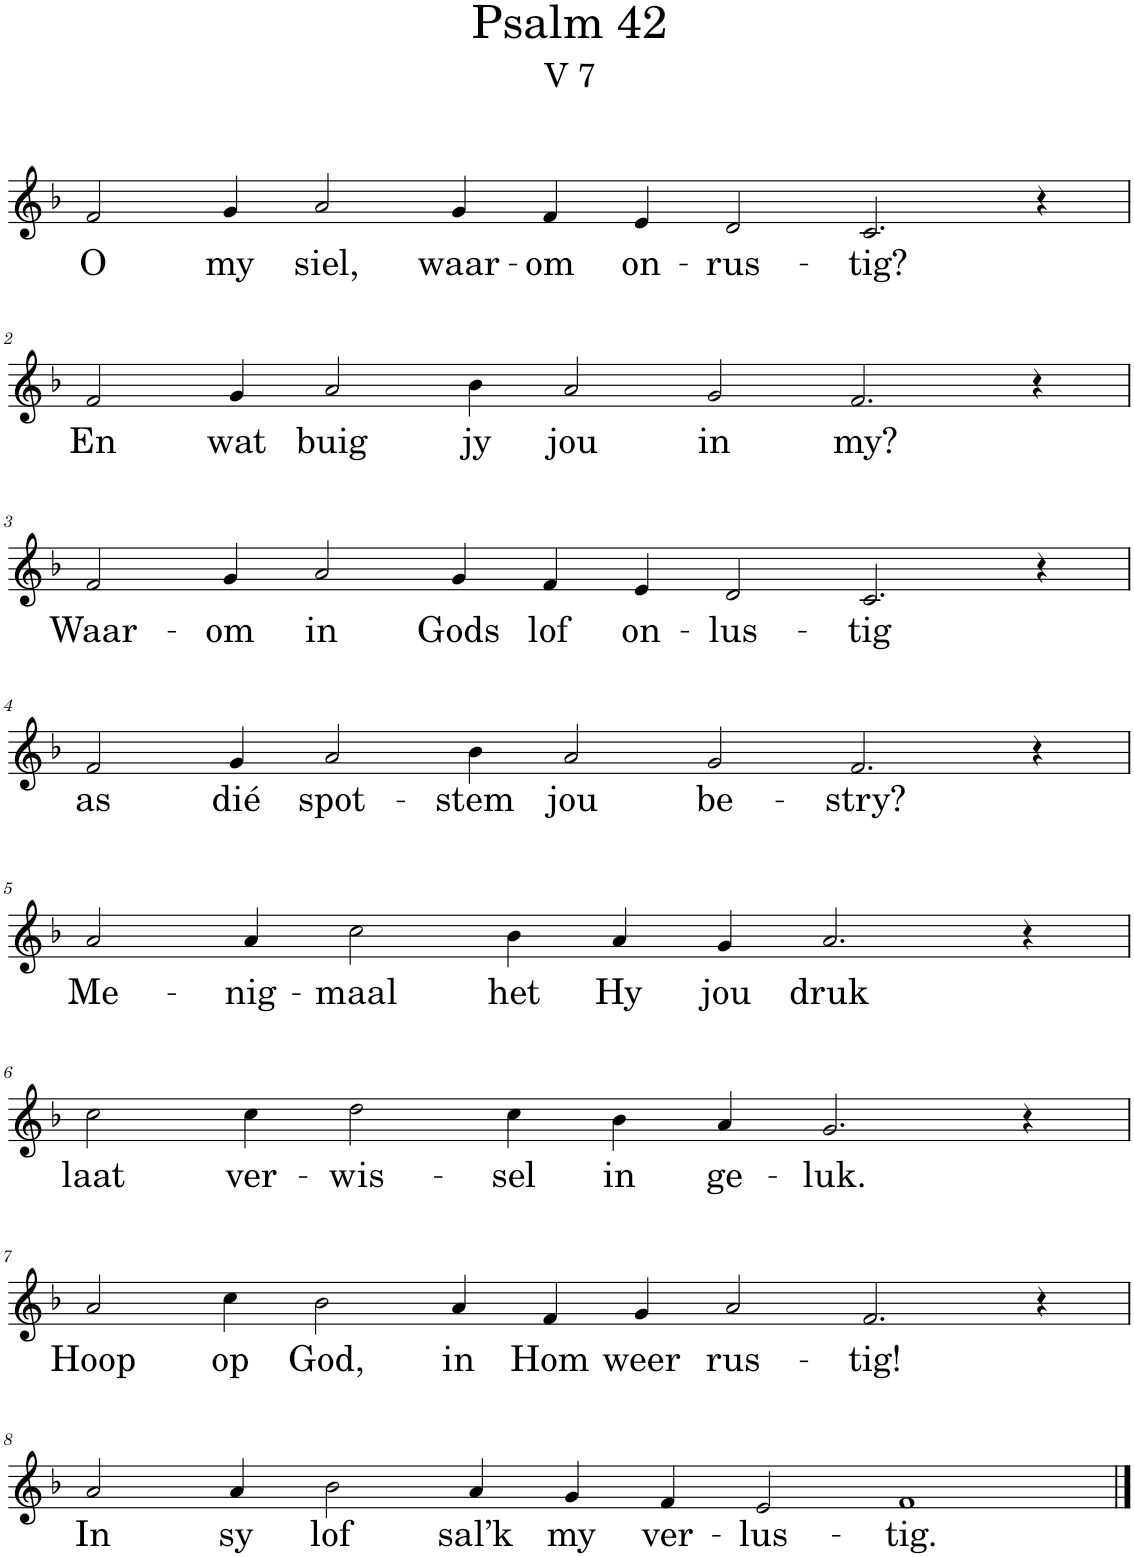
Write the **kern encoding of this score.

**kern	**text
*part1	*part1
*staff1	*staff1
*I"Pipe Organ	*
*I'Org.	*
*clefG2	*
*k[b-]	*
*M14/4	*
=1	=1
!	!LO:LY:b
2f/	O
!	!LO:LY:b
4g/	my
!	!LO:LY:b
2a/	siel,
!	!LO:LY:b
4g/	waar-
!	!LO:LY:b
4f/	-om
!	!LO:LY:b
4e/	on-
!	!LO:LY:b
2d/	-rus-
!	!LO:LY:b
2.c/	-tig?
4r	.
!!LO:LB:g=z
=2	=2
!	!LO:LY:b
2f/	En
!	!LO:LY:b
4g/	wat
!	!LO:LY:b
2a/	buig
!	!LO:LY:b
4b-\	jy
!	!LO:LY:b
2a/	jou
!	!LO:LY:b
2g/	in
!	!LO:LY:b
2.f/	my?
4r	.
!!LO:LB:g=z
=3	=3
!	!LO:LY:b
2f/	Waar-
!	!LO:LY:b
4g/	-om
!	!LO:LY:b
2a/	in
!	!LO:LY:b
4g/	Gods
!	!LO:LY:b
4f/	lof
!	!LO:LY:b
4e/	on-
!	!LO:LY:b
2d/	-lus-
!	!LO:LY:b
2.c/	-tig
4r	.
!!LO:LB:g=z
=4	=4
!	!LO:LY:b
2f/	as
!	!LO:LY:b
4g/	dié
!	!LO:LY:b
2a/	spot-
!	!LO:LY:b
4b-\	-stem
!	!LO:LY:b
2a/	jou
!	!LO:LY:b
2g/	be-
!	!LO:LY:b
2.f/	-stry?
4r	.
!!LO:LB:g=z
=5	=5
*M12/4	*
!	!LO:LY:b
2a/	Me-
!	!LO:LY:b
4a/	-nig-
!	!LO:LY:b
2cc\	-maal
!	!LO:LY:b
4b-\	het
!	!LO:LY:b
4a/	Hy
!	!LO:LY:b
4g/	jou
!	!LO:LY:b
2.a/	druk
4r	.
!!LO:LB:g=z
=6	=6
!	!LO:LY:b
2cc\	laat
!	!LO:LY:b
4cc\	ver-
!	!LO:LY:b
2dd\	-wis-
!	!LO:LY:b
4cc\	-sel
!	!LO:LY:b
4b-\	in
!	!LO:LY:b
4a/	ge-
!	!LO:LY:b
2.g/	-luk.
4r	.
!!LO:LB:g=z
=7	=7
*M14/4	*
!	!LO:LY:b
2a/	Hoop
!	!LO:LY:b
4cc\	op
!	!LO:LY:b
2b-\	God,
!	!LO:LY:b
4a/	in
!	!LO:LY:b
4f/	Hom
!	!LO:LY:b
4g/	weer
!	!LO:LY:b
2a/	rus-
!	!LO:LY:b
2.f/	-tig!
4r	.
!!LO:LB:g=z
=8	=8
!	!LO:LY:b
2a/	In
!	!LO:LY:b
4a/	sy
!	!LO:LY:b
2b-\	lof
!	!LO:LY:b
4a/	sal’k
!	!LO:LY:b
4g/	my
!	!LO:LY:b
4f/	ver-
!	!LO:LY:b
2e/	-lus-
!	!LO:LY:b
1f	-tig.
==	==
*-	*-
